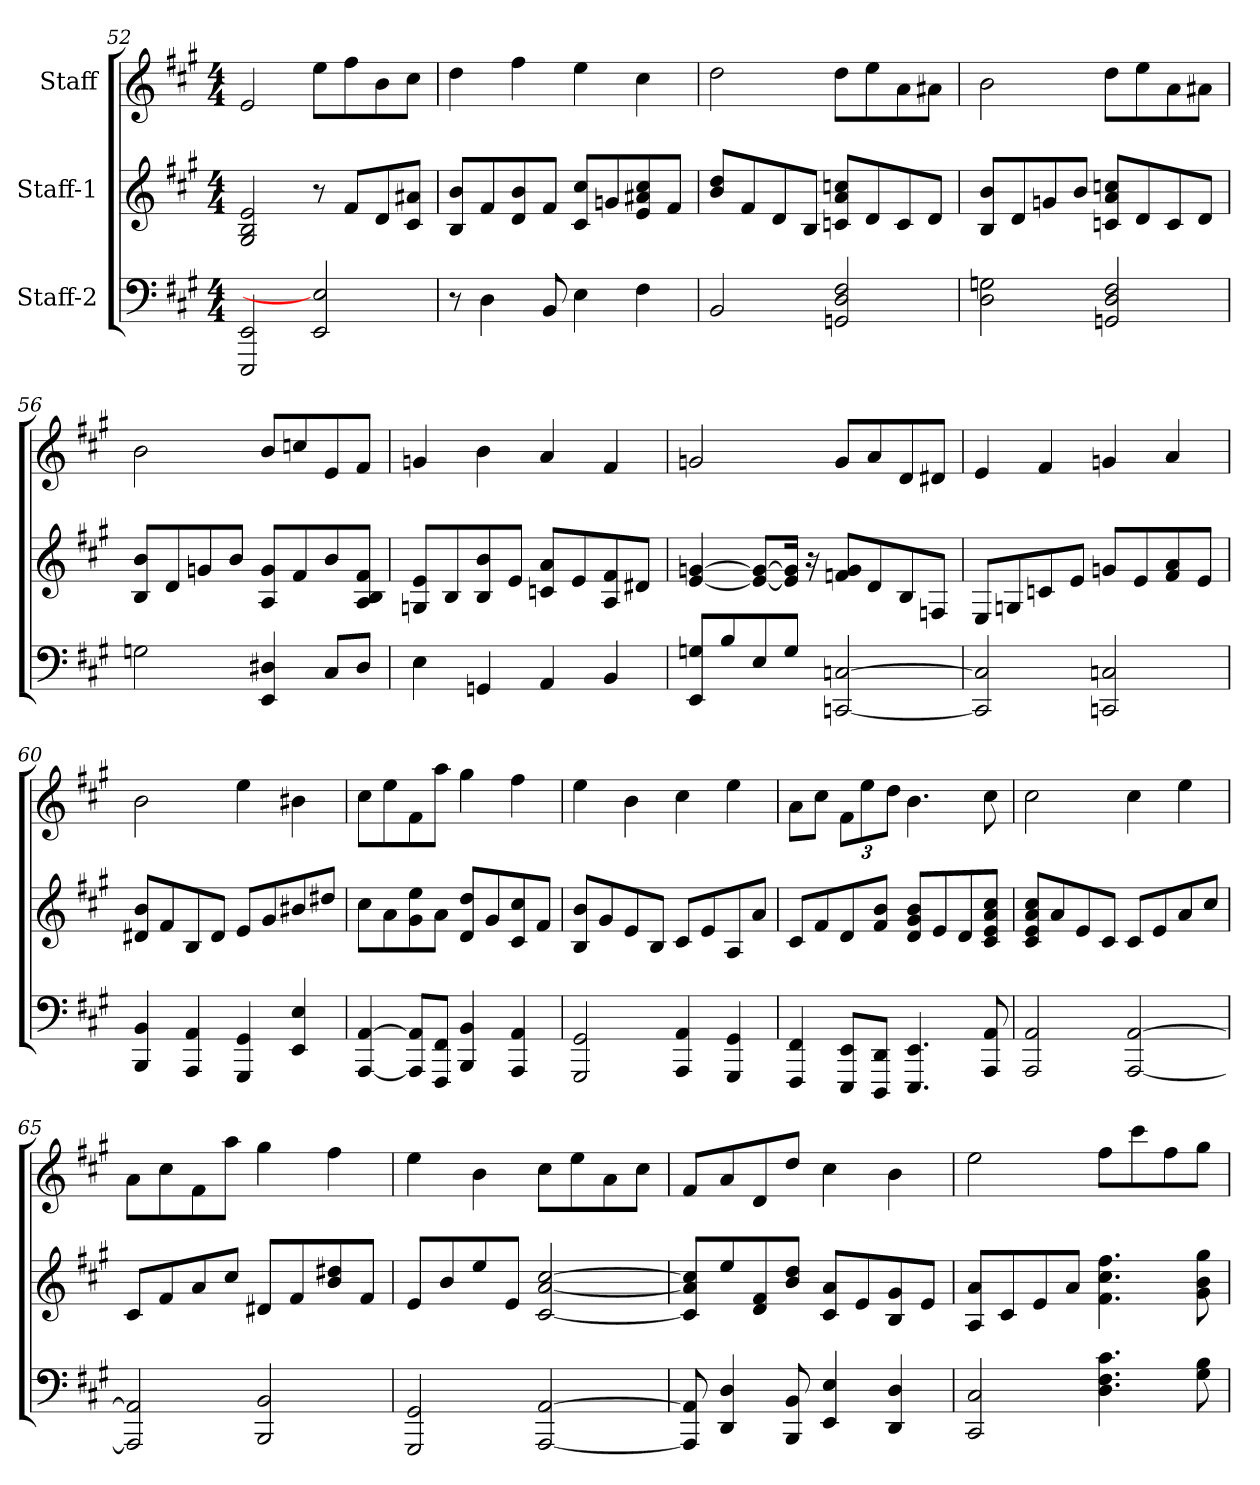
**kern	**kern	**kern
*part3	*part2	*part1
*staff3	*staff2	*staff1
*I"Staff-2	*I"Staff-1	*I"Staff
!!LO:LB:g=z
*clefF4	*clefG2	*clefG2
*k[f#c#g#]	*k[f#c#g#]	*k[f#c#g#]
*M4/4	*M4/4	*M4/4
=52	=52	=52
2EEE/ 2EE/	2G#/ 2B/ 2e/	2e/
2EE/ 2E/]	8r	8ee\L
.	8f#/L	8ff#\
.	8d/	8b\
.	8c#/ 8a#X/J	8cc#\J
=53	=53	=53
8r	8B/ 8b/L	4dd\
4D\	8f#/	.
.	8d/ 8b/	4ff#\
8BB/	8f#/J	.
4E\	8c#/ 8cc#/L	4ee\
.	8gn/	.
4F#\	8e/ 8a#X/ 8cc#/	4cc#\
.	8f#/J	.
=54	=54	=54
2BB/	8b/ 8dd/L	2dd\
.	8f#/	.
.	8d/	.
.	8B/J	.
2GGn/ 2D/ 2F#/	8cn/ 8a/ 8ccn/L	8dd\L
.	8d/	8ee\
.	8c/	8a\
.	8d/J	8a#X\J
=55	=55	=55
2D\ 2Gn\	8B/ 8b/L	2b\
.	8d/	.
.	8gn/	.
.	8b/J	.
2GGn/ 2D/ 2F#/	8cn/ 8a/ 8ccn/L	8dd\L
.	8d/	8ee\
.	8c/	8a\
.	8d/J	8a#X\J
!!LO:LB:g=z
=56	=56	=56
2Gn\	8B/ 8b/L	2b\
.	8d/	.
.	8gn/	.
.	8b/J	.
4EE/ 4D#X/	8A/ 8g/L	8b/L
.	8f#/	8ccn/
8C#/L	8b/	8e/
8D#/J	8A/ 8B/ 8f#/J	8f#/J
=57	=57	=57
4E\	8Gn/ 8e/L	4gn/
.	8B/	.
4GGn/	8B/ 8b/	4b\
.	8e/J	.
4AA/	8cn/ 8a/L	4a/
.	8e/	.
4BB/	8A/ 8f#/	4f#/
.	8d#X/J	.
=58	=58	=58
8EE/ 8Gn/L	[4e/ [4gn/	2gn/
8B/	.	.
8E/	8e/_ 8g/_L	.
8G/J	16e/] 16g/]Jk	.
.	16r	.
[2CCn/ [2Cn/	8fn/ 8g/L	8g/L
.	8d/	8a/
.	8B/	8d/
.	8Fn/J	8d#X/J
=59	=59	=59
2CC/] 2C/]	8E/L	4e/
.	8Gn/	.
.	8cn/	4f#/
.	8e/J	.
2CCn/ 2Cn/	8gn/L	4gn/
.	8e/	.
.	8f#/ 8a/	4a/
.	8e/J	.
!!LO:PB:g=z
=60	=60	=60
4BBB/ 4BB/	8d#X/ 8b/L	2b\
.	8f#/	.
4AAA/ 4AA/	8B/	.
.	8d#/J	.
4GGG#/ 4GG#/	8e/L	4ee\
.	8g#/	.
4EE/ 4E/	8b#X/	4b#X\
.	8dd#X/J	.
=61	=61	=61
[4AAA/ [4AA/	8cc#\L	8cc#\L
.	8a\	8ee\
8AAA/] 8AA/]L	8g#\ 8ee\	8f#\
8FFF#/ 8FF#/J	8a\J	8aa\J
4BBB/ 4BB/	8d/ 8dd/L	4gg#\
.	8g#/	.
4AAA/ 4AA/	8c#/ 8cc#/	4ff#\
.	8f#/J	.
=62	=62	=62
2GGG#/ 2GG#/	8B/ 8b/L	4ee\
.	8g#/	.
.	8e/	4b\
.	8B/J	.
4AAA/ 4AA/	8c#/L	4cc#\
.	8e/	.
4GGG#/ 4GG#/	8A/	4ee\
.	8a/J	.
=63	=63	=63
4FFF#/ 4FF#/	8c#/L	8a\L
.	8f#/	8cc#\J
*	*	*Xbrackettup
8EEE/ 8EE/L	8d/	12f#\L
.	.	12ee\
8DDD/ 8DD/J	8f#/ 8b/J	.
.	.	12dd\J
4.EEE/ 4.EE/	8d/ 8g#/ 8b/L	4.b\
.	8e/	.
.	8d/	.
8AAA/ 8AA/	8c#/ 8e/ 8a/ 8cc#/J	8cc#\
!!LO:LB:g=z
=64	=64	=64
2AAA/ 2AA/	8c#/ 8e/ 8a/ 8cc#/L	2cc#\
.	8a/	.
.	8e/	.
.	8c#/J	.
[2AAA/ [2AA/	8c#/L	4cc#\
.	8e/	.
.	8a/	4ee\
.	8cc#/J	.
=65	=65	=65
2AAA/] 2AA/]	8c#/L	8a\L
.	8f#/	8cc#\
.	8a/	8f#\
.	8cc#/J	8aa\J
2BBB/ 2BB/	8d#X/L	4gg#\
.	8f#/	.
.	8b/ 8dd#X/	4ff#\
.	8f#/J	.
=66	=66	=66
2GGG#/ 2GG#/	8e/L	4ee\
.	8b/	.
.	8ee/	4b\
.	8e/J	.
[2AAA/ [2AA/	[2c#/ [2a/ [2cc#/	8cc#\L
.	.	8ee\
.	.	8a\
.	.	8cc#\J
=67	=67	=67
8AAA/] 8AA/]	8c#/] 8a/] 8cc#/]L	8f#/L
4DD/ 4D/	8ee/	8a/
.	8d/ 8f#/	8d/
8BBB/ 8BB/	8b/ 8dd/J	8dd/J
4EE/ 4E/	8c#/ 8a/L	4cc#\
.	8e/	.
4DD/ 4D/	8B/ 8g#/	4b\
.	8e/J	.
!!LO:LB:g=z
=68	=68	=68
2CC#/ 2C#/	8A/ 8a/L	2ee\
.	8c#/	.
.	8e/	.
.	8a/J	.
4.D\ 4.F#\ 4.c#\	4.f#\ 4.cc#\ 4.ff#\	8ff#\L
.	.	8ccc#\
.	.	8ff#\
8G#\ 8B\	8g#\ 8b\ 8gg#\	8gg#\J
=	=	=
*-	*-	*-
